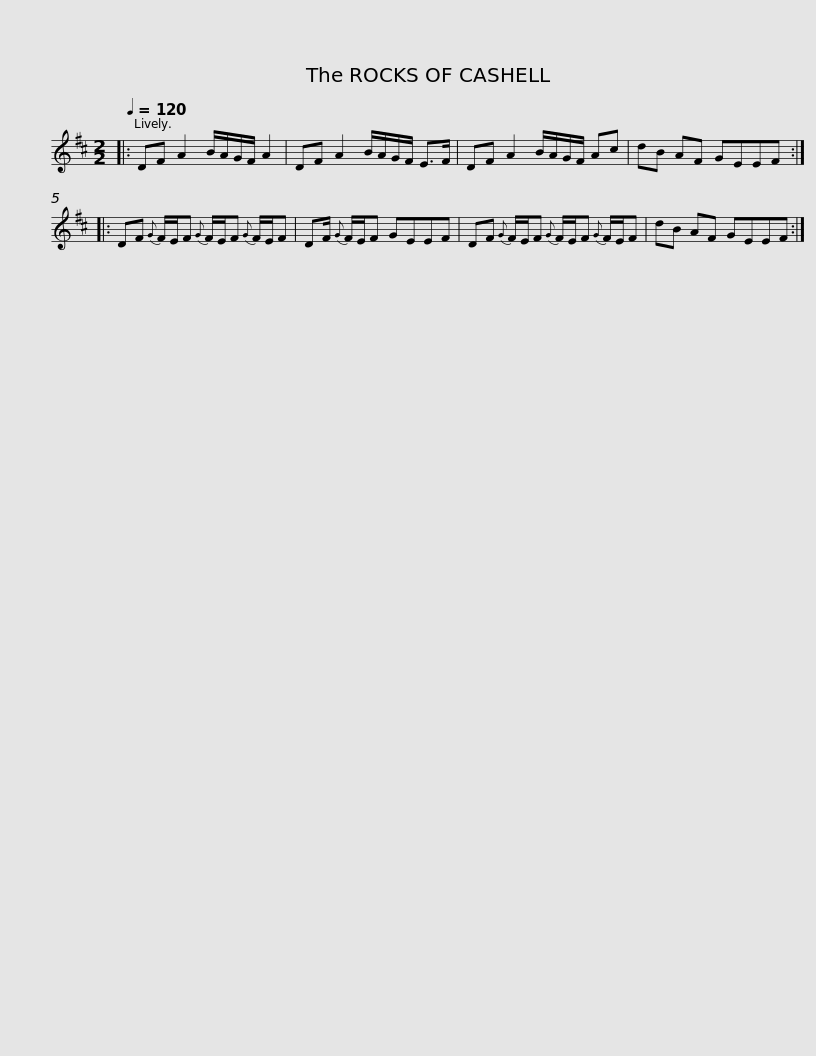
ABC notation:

X:1
L:1/8
Q:1/4=120
M:2/2
I:linebreak $
K:D
V:1 treble
V:1
|: DF A2 B/A/G/F/ A2 | DF A2 B/A/G/F/ E>F | DF A2 B/A/G/F/ Ac | dB AF GEEF ::$ DF{G} F/E/F{G} F/E/F{G} F/E/F | %5
 DF/{G} F/E/F GEEF | DF{G} F/E/F{G} F/E/F{G} F/E/F |$ dB AF GEEF :| %8
